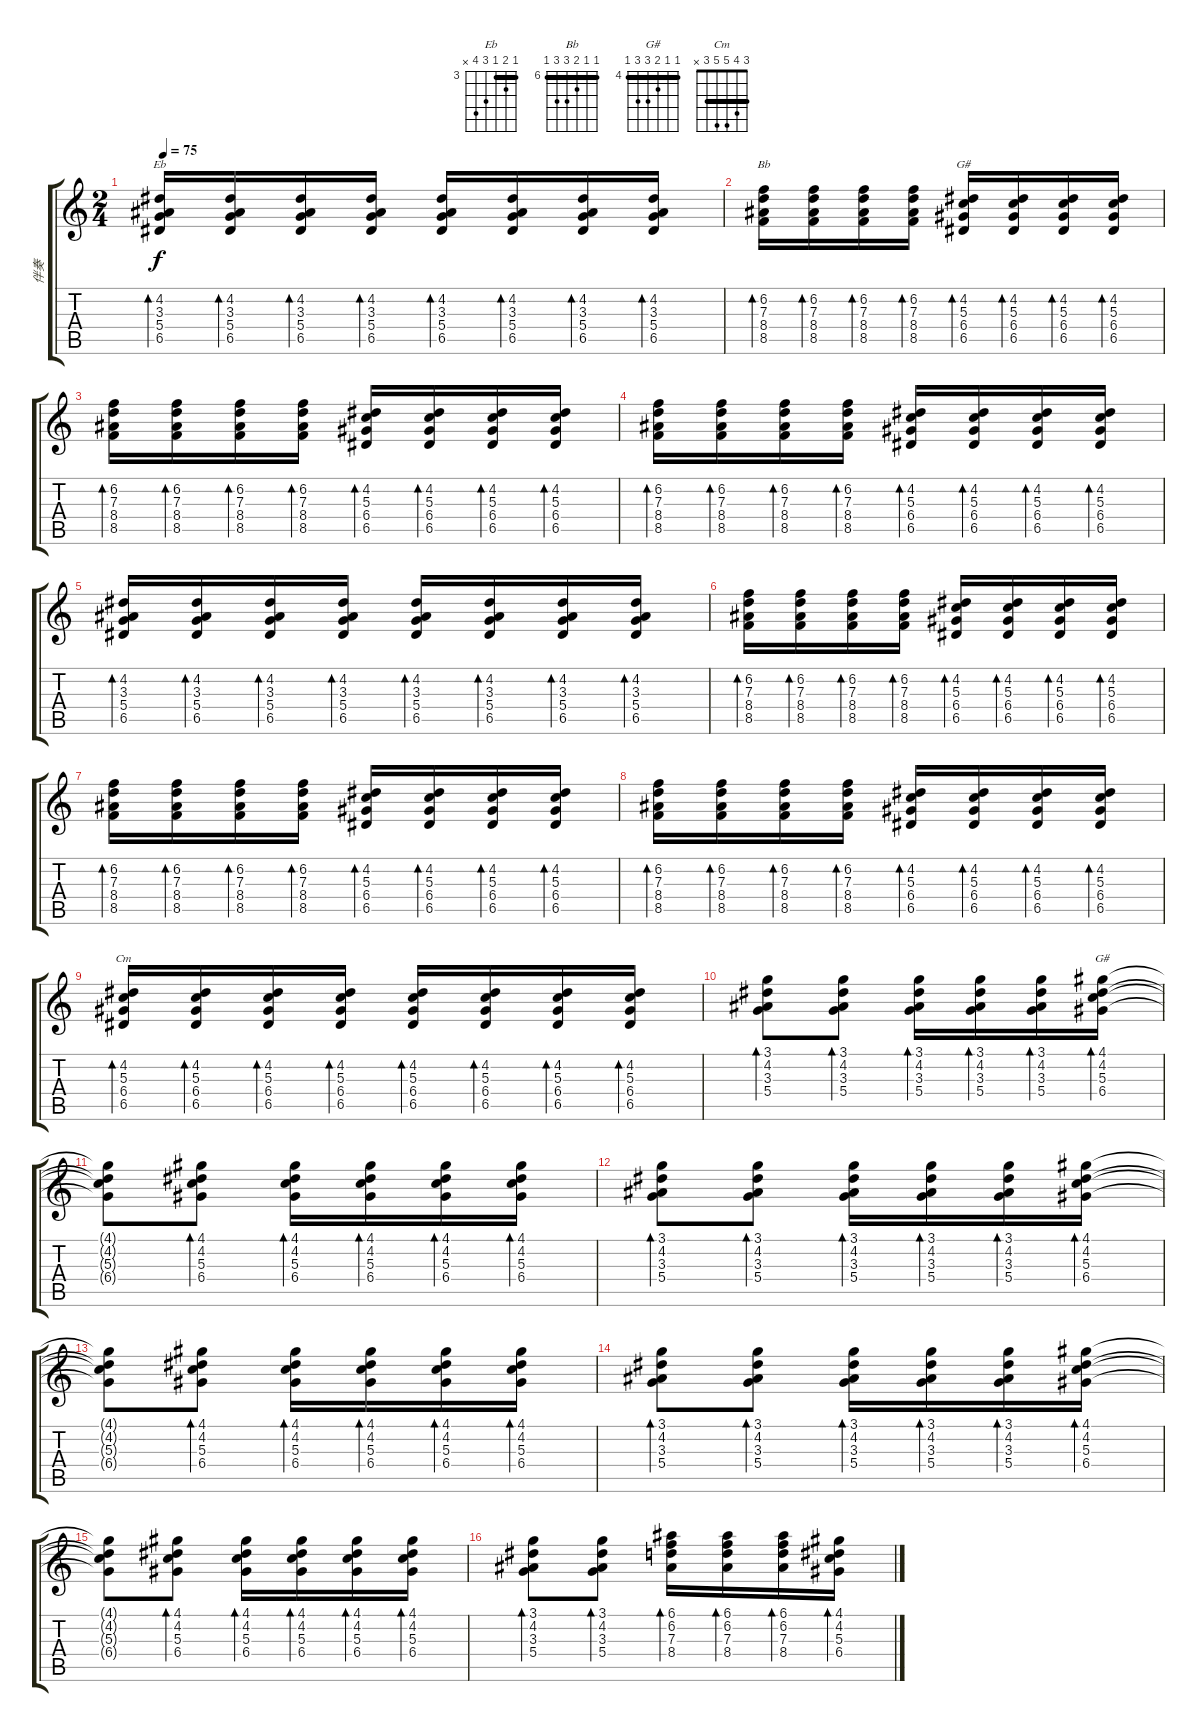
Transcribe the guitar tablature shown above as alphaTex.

\track ("伴奏" "伴奏") {instrument overdrivenguitar}
\staff {score tabs}
\tuning (E4 B3 G3 D3 A2 E2) {hide}
\chord ("Eb" 3 4 3 5 6 x) {firstfret 3 barre 3}
\chord ("Bb" 6 6 7 8 8 6) {firstfret 6 barre 6}
\chord ("G#" x 4 5 6 6 x) {firstfret 4}
\chord ("Cm" 3 4 5 5 3 x) {barre 3}
\chord ("G#" 4 4 5 6 6 4) {firstfret 4 barre 4}
\ts (2 4)
\tempo 75
\clef g2
\ks c
(4.2 3.3 5.4 6.5).16{bd 30 ch "Eb" dy f} (4.2 3.3 5.4 6.5).16{bd 30} (4.2 3.3 5.4 6.5).16{bd 30} (4.2 3.3 5.4 6.5).16{bd 30} (4.2 3.3 5.4 6.5).16{bd 30} (4.2 3.3 5.4 6.5).16{bd 30} (4.2 3.3 5.4 6.5).16{bd 30} (4.2 3.3 5.4 6.5).16{bd 30} |
(6.2 7.3 8.4 8.5).16{bd 30 ch "Bb"} (6.2 7.3 8.4 8.5).16{bd 30} (6.2 7.3 8.4 8.5).16{bd 30} (6.2 7.3 8.4 8.5).16{bd 30} (4.2 5.3 6.4 6.5).16{bd 30 ch "G#"} (4.2 5.3 6.4 6.5).16{bd 30} (4.2 5.3 6.4 6.5).16{bd 30} (4.2 5.3 6.4 6.5).16{bd 30} |
(6.2 7.3 8.4 8.5).16{bd 30} (6.2 7.3 8.4 8.5).16{bd 30} (6.2 7.3 8.4 8.5).16{bd 30} (6.2 7.3 8.4 8.5).16{bd 30} (4.2 5.3 6.4 6.5).16{bd 30} (4.2 5.3 6.4 6.5).16{bd 30} (4.2 5.3 6.4 6.5).16{bd 30} (4.2 5.3 6.4 6.5).16{bd 30} |
(6.2 7.3 8.4 8.5).16{bd 30} (6.2 7.3 8.4 8.5).16{bd 30} (6.2 7.3 8.4 8.5).16{bd 30} (6.2 7.3 8.4 8.5).16{bd 30} (4.2 5.3 6.4 6.5).16{bd 30} (4.2 5.3 6.4 6.5).16{bd 30} (4.2 5.3 6.4 6.5).16{bd 30} (4.2 5.3 6.4 6.5).16{bd 30} |
(4.2 3.3 5.4 6.5).16{bd 30} (4.2 3.3 5.4 6.5).16{bd 30} (4.2 3.3 5.4 6.5).16{bd 30} (4.2 3.3 5.4 6.5).16{bd 30} (4.2 3.3 5.4 6.5).16{bd 30} (4.2 3.3 5.4 6.5).16{bd 30} (4.2 3.3 5.4 6.5).16{bd 30} (4.2 3.3 5.4 6.5).16{bd 30} |
(6.2 7.3 8.4 8.5).16{bd 30} (6.2 7.3 8.4 8.5).16{bd 30} (6.2 7.3 8.4 8.5).16{bd 30} (6.2 7.3 8.4 8.5).16{bd 30} (4.2 5.3 6.4 6.5).16{bd 30} (4.2 5.3 6.4 6.5).16{bd 30} (4.2 5.3 6.4 6.5).16{bd 30} (4.2 5.3 6.4 6.5).16{bd 30} |
(6.2 7.3 8.4 8.5).16{bd 30} (6.2 7.3 8.4 8.5).16{bd 30} (6.2 7.3 8.4 8.5).16{bd 30} (6.2 7.3 8.4 8.5).16{bd 30} (4.2 5.3 6.4 6.5).16{bd 30} (4.2 5.3 6.4 6.5).16{bd 30} (4.2 5.3 6.4 6.5).16{bd 30} (4.2 5.3 6.4 6.5).16{bd 30} |
(6.2 7.3 8.4 8.5).16{bd 30} (6.2 7.3 8.4 8.5).16{bd 30} (6.2 7.3 8.4 8.5).16{bd 30} (6.2 7.3 8.4 8.5).16{bd 30} (4.2 5.3 6.4 6.5).16{bd 30} (4.2 5.3 6.4 6.5).16{bd 30} (4.2 5.3 6.4 6.5).16{bd 30} (4.2 5.3 6.4 6.5).16{bd 30} |
(4.2 5.3 6.4 6.5).16{bd 30 ch "Cm"} (4.2 5.3 6.4 6.5).16{bd 30} (4.2 5.3 6.4 6.5).16{bd 30} (4.2 5.3 6.4 6.5).16{bd 30} (4.2 5.3 6.4 6.5).16{bd 30} (4.2 5.3 6.4 6.5).16{bd 30} (4.2 5.3 6.4 6.5).16{bd 30} (4.2 5.3 6.4 6.5).16{bd 30} |
(3.1 4.2 3.3 5.4).8{bd 30} (3.1 4.2 3.3 5.4).8{bd 30} (3.1 4.2 3.3 5.4).16{bd 30} (3.1 4.2 3.3 5.4).16{bd 30} (3.1 4.2 3.3 5.4).16{bd 30} (4.1 4.2 5.3 6.4).16{bd 30 ch "G#"} |
(4.1{t} 4.2{t} 5.3{t} 6.4{t}).8 (4.1 4.2 5.3 6.4).8{bd 30} (4.1 4.2 5.3 6.4).16{bd 30} (4.1 4.2 5.3 6.4).16{bd 30} (4.1 4.2 5.3 6.4).16{bd 30} (4.1 4.2 5.3 6.4).16{bd 30} |
(3.1 4.2 3.3 5.4).8{bd 30} (3.1 4.2 3.3 5.4).8{bd 30} (3.1 4.2 3.3 5.4).16{bd 30} (3.1 4.2 3.3 5.4).16{bd 30} (3.1 4.2 3.3 5.4).16{bd 30} (4.1 4.2 5.3 6.4).16{bd 30} |
(4.1{t} 4.2{t} 5.3{t} 6.4{t}).8 (4.1 4.2 5.3 6.4).8{bd 30} (4.1 4.2 5.3 6.4).16{bd 30} (4.1 4.2 5.3 6.4).16{bd 30} (4.1 4.2 5.3 6.4).16{bd 30} (4.1 4.2 5.3 6.4).16{bd 30} |
(3.1 4.2 3.3 5.4).8{bd 30} (3.1 4.2 3.3 5.4).8{bd 30} (3.1 4.2 3.3 5.4).16{bd 30} (3.1 4.2 3.3 5.4).16{bd 30} (3.1 4.2 3.3 5.4).16{bd 30} (4.1 4.2 5.3 6.4).16{bd 30} |
(4.1{t} 4.2{t} 5.3{t} 6.4{t}).8 (4.1 4.2 5.3 6.4).8{bd 30} (4.1 4.2 5.3 6.4).16{bd 30} (4.1 4.2 5.3 6.4).16{bd 30} (4.1 4.2 5.3 6.4).16{bd 30} (4.1 4.2 5.3 6.4).16{bd 30} |
(3.1 4.2 3.3 5.4).8{bd 30} (3.1 4.2 3.3 5.4).8{bd 30} (6.1 6.2 7.3 8.4).16{bd 30} (6.1 6.2 7.3 8.4).16{bd 30} (6.1 6.2 7.3 8.4).16{bd 30} (4.1 4.2 5.3 6.4).16{bd 30}
